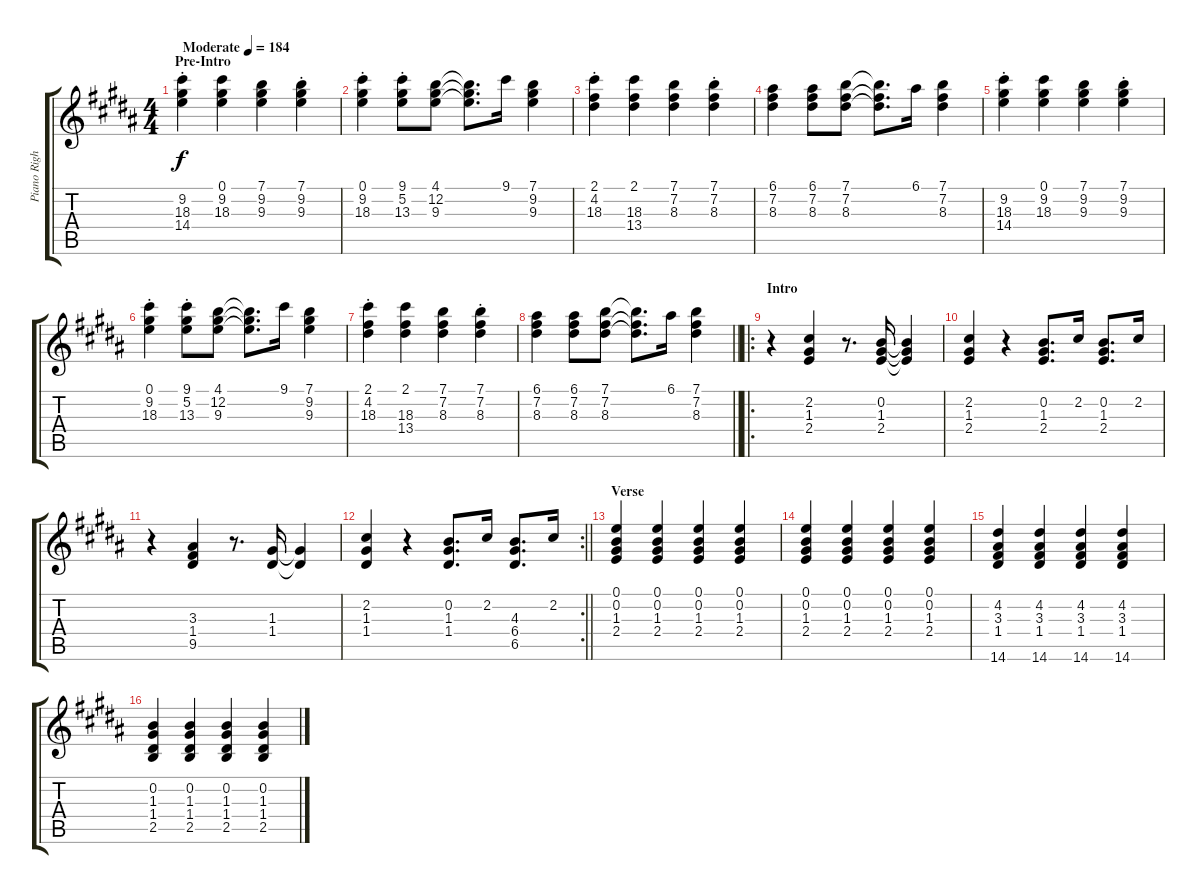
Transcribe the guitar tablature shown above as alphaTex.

\track ("Piano Right Hand" "Piano Righ") {instrument brightacousticpiano}
\staff {score tabs}
\tuning (E5 B4 G4 D4 A3 E3) {hide}
\ts (4 4)
\section ("" "Pre-Intro")
\tempo (184 "Moderate")
\clef g2
\ks b
(9.2 18.3{st} 14.4).4{dy f instrument brightacousticpiano} (0.1 9.2 18.3).4 (7.1 9.2 9.3).4 (7.1{st} 9.2 9.3).4 |
(0.1 9.2 18.3{st}).4 (9.1{st} 5.2 13.3).8 (4.1 12.2 9.3).8 (4.1{t} 12.2{t} 9.3{t}).8{d} 9.1.16 (7.1 9.2 9.3).4 |
(2.1 4.2 18.3{st}).4 (2.1 18.3 13.4).4 (7.1 7.2 8.3).4 (7.1{st} 7.2 8.3).4 |
(6.1 7.2 8.3).4 (6.1 7.2 8.3).8 (7.1 7.2 8.3).8 (7.1{t} 7.2{t} 8.3{t}).8{d} 6.1.16 (7.1 7.2 8.3).4 |
(9.2 18.3{st} 14.4).4 (0.1 9.2 18.3).4 (7.1 9.2 9.3).4 (7.1{st} 9.2 9.3).4 |
(0.1 9.2 18.3{st}).4 (9.1{st} 5.2 13.3).8 (4.1 12.2 9.3).8 (4.1{t} 12.2{t} 9.3{t}).8{d} 9.1.16 (7.1 9.2 9.3).4 |
(2.1 4.2 18.3{st}).4 (2.1 18.3 13.4).4 (7.1 7.2 8.3).4 (7.1{st} 7.2 8.3).4 |
\barLineRight lightlight
(6.1 7.2 8.3).4 (6.1 7.2 8.3).8 (7.1 7.2 8.3).8 (7.1{t} 7.2{t} 8.3{t}).8{d} 6.1.16 (7.1 7.2 8.3).4 |
\ro
\section ("" "Intro")
r.4 (2.2 1.3 2.4).4 r.8{d} (0.2 1.3 2.4).16 (0.2{t} 1.3{t} 2.4{t}).4 |
(2.2 1.3 2.4).4 r.4 (0.2 1.3 2.4).8{d} 2.2.16 (0.2 1.3 2.4).8{d} 2.2.16 |
r.4 (3.3 1.4 9.5).4 r.8{d} (1.3 1.4).16 (1.3{t} 1.4{t}).4 |
\rc 2
\barLineRight lightlight
(2.2 1.3 1.4).4 r.4 (0.2 1.3 1.4).8{d} 2.2.16 (4.3 6.4 6.5).8{d} 2.2.16 |
\section ("" "Verse")
(0.1 0.2 1.3 2.4).4 (0.1 0.2 1.3 2.4).4 (0.1 0.2 1.3 2.4).4 (0.1 0.2 1.3 2.4).4 |
(0.1 0.2 1.3 2.4).4 (0.1 0.2 1.3 2.4).4 (0.1 0.2 1.3 2.4).4 (0.1 0.2 1.3 2.4).4 |
(4.2 3.3 1.4 14.6).4 (4.2 3.3 1.4 14.6).4 (4.2 3.3 1.4 14.6).4 (4.2 3.3 1.4 14.6).4 |
(0.2 1.3 1.4 2.5).4 (0.2 1.3 1.4 2.5).4 (0.2 1.3 1.4 2.5).4 (0.2 1.3 1.4 2.5).4
